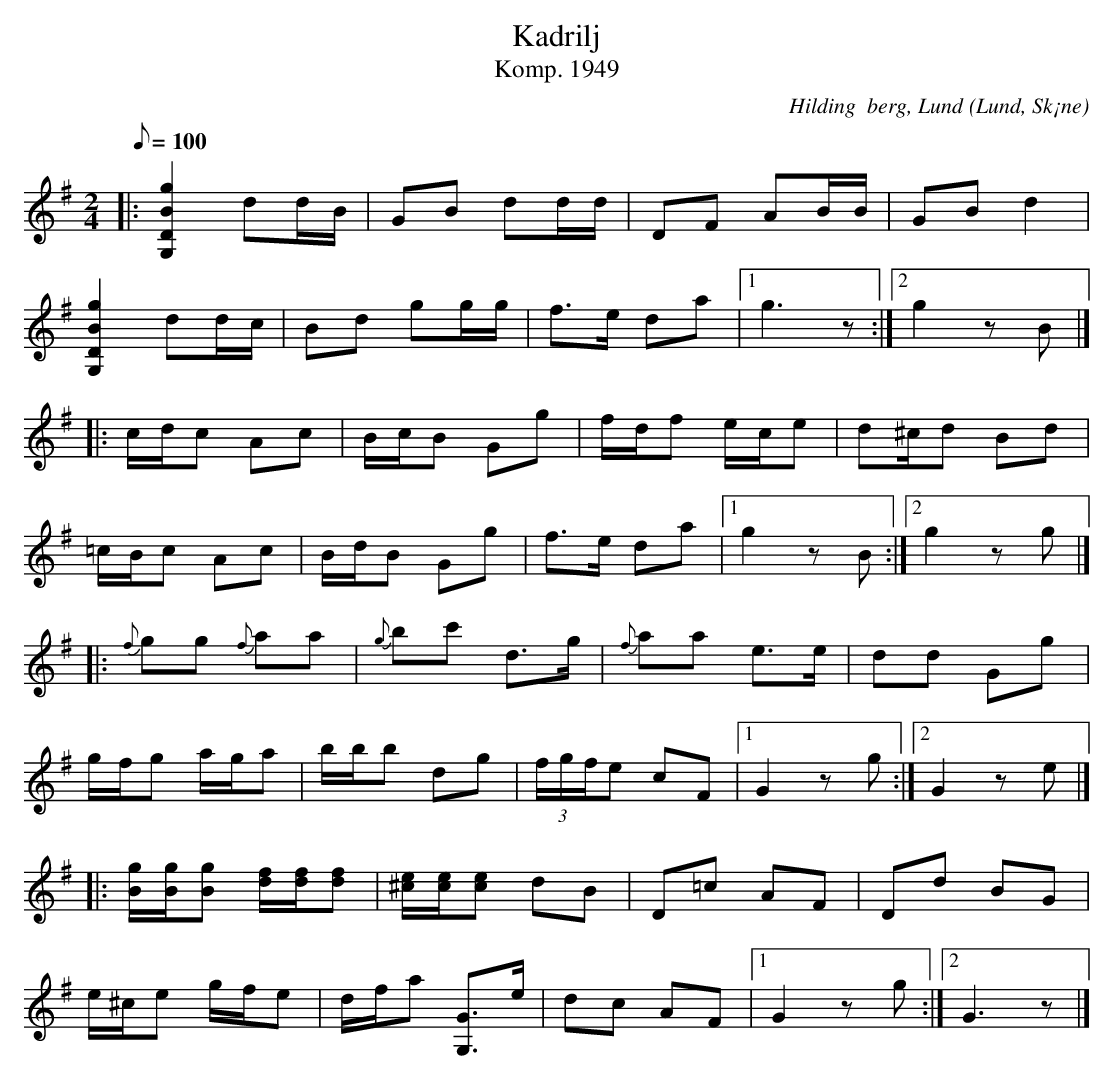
X:1
T:Kadrilj
T:Komp. 1949
C:Hilding  berg, Lund
O:Lund, Sk¡ne
M:2/4
L:1/9
Q:1/8=100
V:1 clef=G
K:G
|: [G,2D2B2g2] dd/B/ | GB dd/d/ | DF AB/B/ | GB d2 |
[G,2D2B2g2] dd/c/ | Bd gg/g/ | f>e da |1 g3 z :|2 g2 zB |]
|: c/d/c Ac | B/c/B Gg | f/d/f e/c/e | d^c/d Bd |
=c/B/c Ac | B/d/B Gg | f>e da |1 g2 zB :|2 g2 zg |]
|: {f}gg {f}aa | {g}bc' d>g | {f}aa e>e | dd Gg |
g/f/g a/g/a | b/b/b dg | (3f/g/f/e cF |1 G2 zg :|2 G2 ze |]
|: [B/g/][B/g/][Bg] [d/f/][d/f/][df] | [^c/e/][c/e/][ce] dB | D=c AF | Dd BG |
e/^c/e g/f/e | d/f/a [G,G]>e | dc AF |1 G2 zg :|2 G3 z |]
